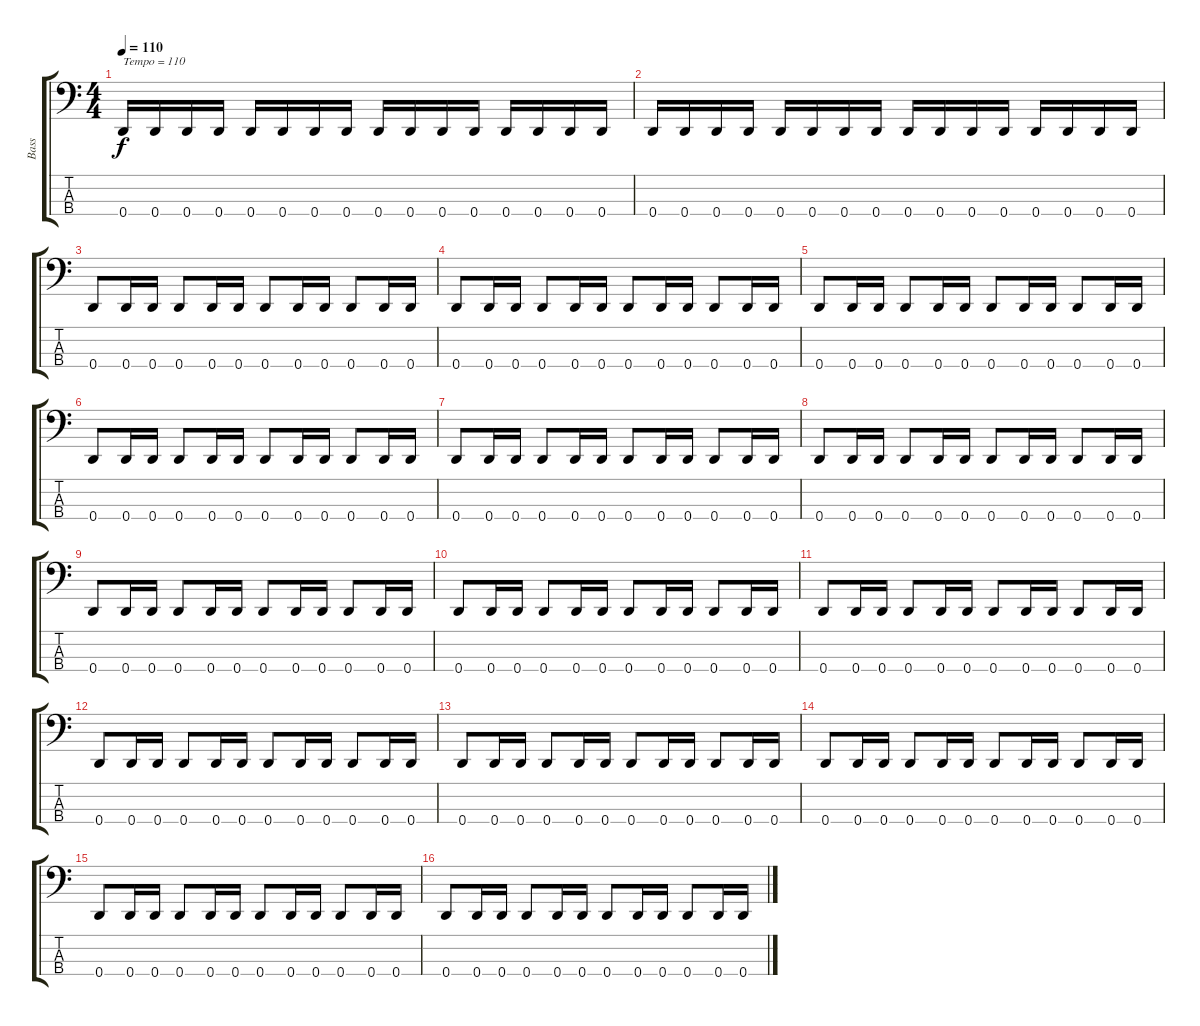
\track ("Bass" "Bass") {instrument electricbasspick}
\staff {score tabs}
\tuning (F2 C2 G1 D1) {hide}
\ts (4 4)
\tempo 110
\clef f4
\ks c
0.4.16{txt "Tempo = 110" dy f volume 1 instrument electricbasspick} 0.4.16 0.4.16{volume 2} 0.4.16 0.4.16{volume 3} 0.4.16 0.4.16{volume 4} 0.4.16 0.4.16{volume 5} 0.4.16 0.4.16{volume 6} 0.4.16 0.4.16{volume 7} 0.4.16 0.4.16{volume 8} 0.4.16 |
0.4.16{volume 9} 0.4.16 0.4.16{volume 10} 0.4.16 0.4.16{volume 11} 0.4.16 0.4.16{volume 12} 0.4.16 0.4.16{volume 13} 0.4.16 0.4.16{volume 14} 0.4.16 0.4.16{volume 15} 0.4.16 0.4.16{volume 16} 0.4.16 |
0.4.8 0.4.16 0.4.16 0.4.8 0.4.16 0.4.16 0.4.8 0.4.16 0.4.16 0.4.8 0.4.16 0.4.16 |
0.4.8 0.4.16 0.4.16 0.4.8 0.4.16 0.4.16 0.4.8 0.4.16 0.4.16 0.4.8 0.4.16 0.4.16 |
0.4.8 0.4.16 0.4.16 0.4.8 0.4.16 0.4.16 0.4.8 0.4.16 0.4.16 0.4.8 0.4.16 0.4.16 |
0.4.8 0.4.16 0.4.16 0.4.8 0.4.16 0.4.16 0.4.8 0.4.16 0.4.16 0.4.8 0.4.16 0.4.16 |
0.4.8 0.4.16 0.4.16 0.4.8 0.4.16 0.4.16 0.4.8 0.4.16 0.4.16 0.4.8 0.4.16 0.4.16 |
0.4.8 0.4.16 0.4.16 0.4.8 0.4.16 0.4.16 0.4.8 0.4.16 0.4.16 0.4.8 0.4.16 0.4.16 |
0.4.8 0.4.16 0.4.16 0.4.8 0.4.16 0.4.16 0.4.8 0.4.16 0.4.16 0.4.8 0.4.16 0.4.16 |
0.4.8 0.4.16 0.4.16 0.4.8 0.4.16 0.4.16 0.4.8 0.4.16 0.4.16 0.4.8 0.4.16 0.4.16 |
0.4.8 0.4.16 0.4.16 0.4.8 0.4.16 0.4.16 0.4.8 0.4.16 0.4.16 0.4.8 0.4.16 0.4.16 |
0.4.8 0.4.16 0.4.16 0.4.8 0.4.16 0.4.16 0.4.8 0.4.16 0.4.16 0.4.8 0.4.16 0.4.16 |
0.4.8 0.4.16 0.4.16 0.4.8 0.4.16 0.4.16 0.4.8 0.4.16 0.4.16 0.4.8 0.4.16 0.4.16 |
0.4.8 0.4.16 0.4.16 0.4.8 0.4.16 0.4.16 0.4.8 0.4.16 0.4.16 0.4.8 0.4.16 0.4.16 |
0.4.8 0.4.16 0.4.16 0.4.8 0.4.16 0.4.16 0.4.8 0.4.16 0.4.16 0.4.8 0.4.16 0.4.16 |
0.4.8 0.4.16 0.4.16 0.4.8 0.4.16 0.4.16 0.4.8 0.4.16 0.4.16 0.4.8 0.4.16 0.4.16
